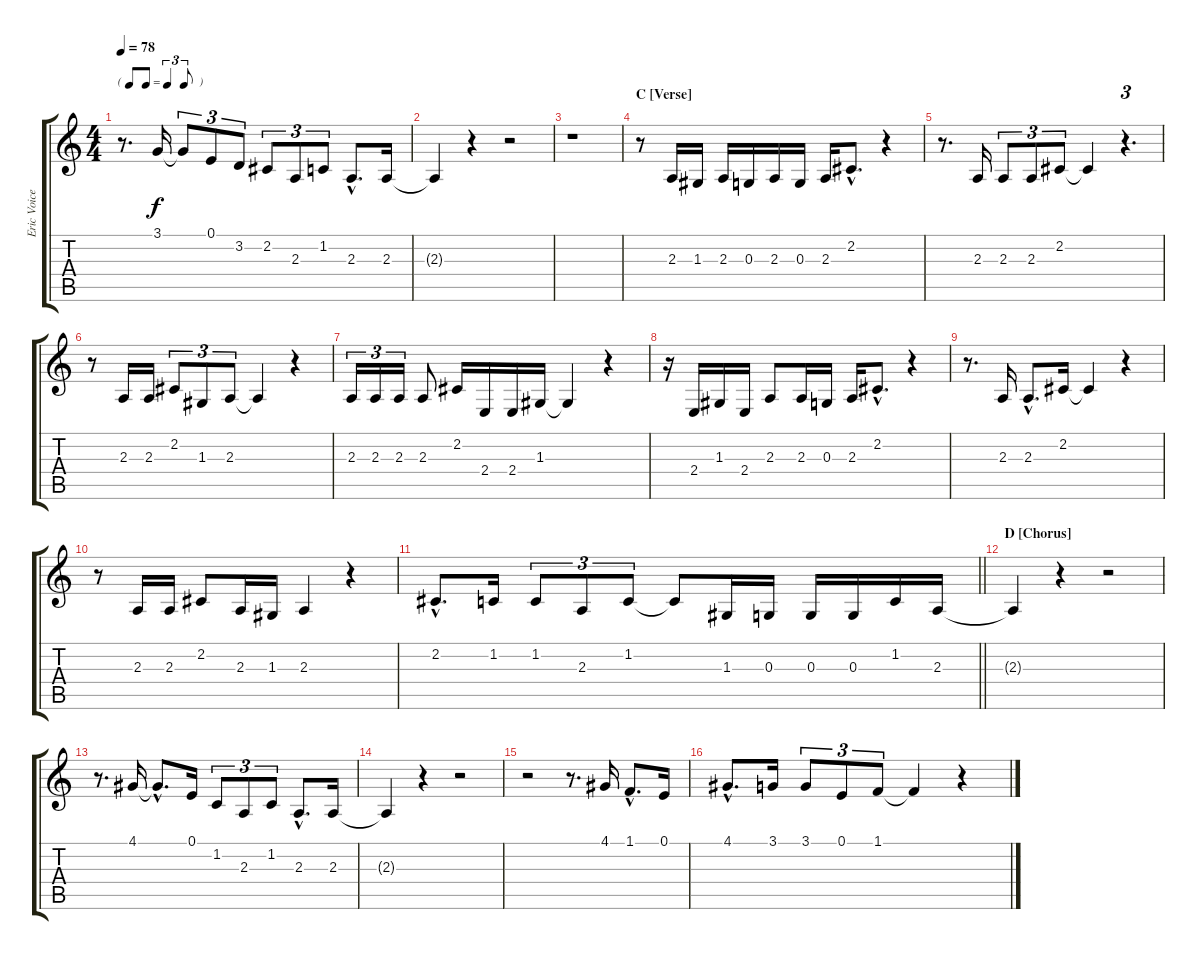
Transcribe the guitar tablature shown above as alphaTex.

\track ("Eric Voice" "Eric Voice") {instrument oboe}
\staff {score tabs}
\tuning (E4 B3 G3 D3 A2 E2) {hide}
\ts (4 4)
\tf triplet8th
\tempo 78
\clef g2
\ks c
r.8{d dy f} 3.1.16 3.1{t}.8{tu (3 2)} 0.1.8{tu (3 2)} 3.2.8{tu (3 2)} 2.2.8{tu (3 2)} 2.3.8{tu (3 2)} 1.2.8{tu (3 2)} 2.3{hac}.8{d} 2.3.16 |
2.3{t}.4 r.4 r.2 |
r.1 |
\section ("" "C [Verse]")
r.8 2.3.16 1.3.16 2.3.16 0.3.16 2.3.16 0.3.16 2.3.16 2.2{hac}.8{d} r.4 |
r.8{d} 2.3.16 2.3.8{tu (3 2)} 2.3.8{tu (3 2)} 2.2.8{tu (3 2)} 2.2{t}.4 r.4{d tu (3 2)} |
r.8 2.3.16 2.3.16 2.2.8{tu (3 2)} 1.3.8{tu (3 2)} 2.3.8{tu (3 2)} 2.3{t}.4 r.4 |
2.3.16{tu (3 2)} 2.3.16{tu (3 2)} 2.3.16{tu (3 2)} 2.3.8 2.2.16 2.4.16 2.4.16 1.3.16 1.3{t}.4 r.4 |
r.16 2.4.16 1.3.16 2.4.16 2.3.8 2.3.16 0.3.16 2.3.16 2.2{hac}.8{d} r.4 |
r.8{d} 2.3.16 2.3{hac}.8{d} 2.2.16 2.2{t}.4 r.4 |
r.8 2.3.16 2.3.16 2.2.8 2.3.16 1.3.16 2.3.4 r.4 |
\barLineRight lightlight
2.2{hac}.8{d} 1.2.16 1.2.8{tu (3 2)} 2.3.8{tu (3 2)} 1.2.8{tu (3 2)} 1.2{t}.8 1.3.16 0.3.16 0.3.16 0.3.16 1.2.16 2.3.16 |
\section ("" "D [Chorus]")
2.3{t}.4 r.4 r.2 |
r.8{d} 4.1.16 4.1{hac t}.8{d} 0.1.16 1.2.8{tu (3 2)} 2.3.8{tu (3 2)} 1.2.8{tu (3 2)} 2.3{hac}.8{d} 2.3.16 |
2.3{t}.4 r.4 r.2 |
r.2 r.8{d} 4.1.16 1.1{hac}.8{d} 0.1.16 |
4.1{hac}.8{d} 3.1.16 3.1.8{tu (3 2)} 0.1.8{tu (3 2)} 1.1.8{tu (3 2)} 1.1{t}.4 r.4
